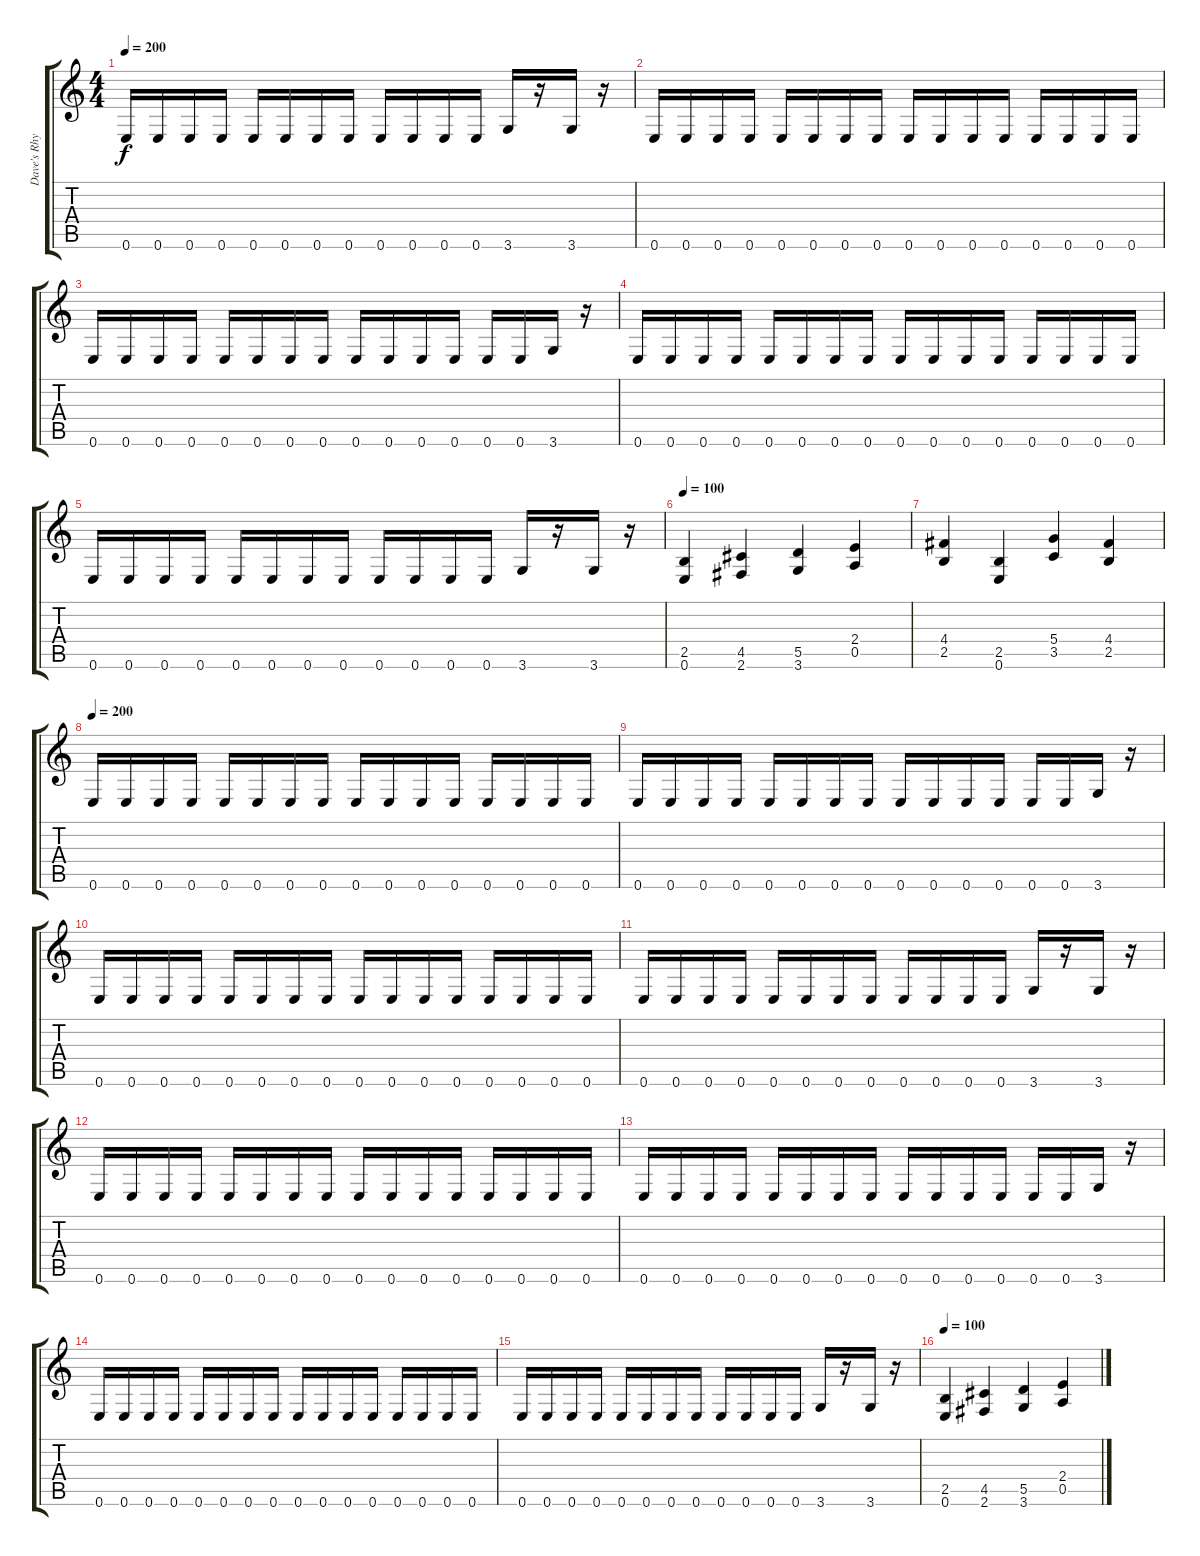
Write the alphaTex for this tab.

\track ("Dave's Rhythm" "Dave's Rhy") {instrument distortionguitar}
\staff {score tabs}
\tuning (E4 B3 G3 D3 A2 E2) {hide}
\ts (4 4)
\tempo 200
\clef g2
\ks c
0.6.16{dy f} 0.6.16 0.6.16 0.6.16 0.6.16 0.6.16 0.6.16 0.6.16 0.6.16 0.6.16 0.6.16 0.6.16 3.6.16 r.16 3.6.16 r.16 |
0.6.16 0.6.16 0.6.16 0.6.16 0.6.16 0.6.16 0.6.16 0.6.16 0.6.16 0.6.16 0.6.16 0.6.16 0.6.16 0.6.16 0.6.16 0.6.16 |
0.6.16 0.6.16 0.6.16 0.6.16 0.6.16 0.6.16 0.6.16 0.6.16 0.6.16 0.6.16 0.6.16 0.6.16 0.6.16 0.6.16 3.6.16 r.16 |
0.6.16 0.6.16 0.6.16 0.6.16 0.6.16 0.6.16 0.6.16 0.6.16 0.6.16 0.6.16 0.6.16 0.6.16 0.6.16 0.6.16 0.6.16 0.6.16 |
0.6.16 0.6.16 0.6.16 0.6.16 0.6.16 0.6.16 0.6.16 0.6.16 0.6.16 0.6.16 0.6.16 0.6.16 3.6.16 r.16 3.6.16 r.16 |
\tempo 100
(2.5 0.6).4 (4.5 2.6).4 (5.5 3.6).4 (2.4 0.5).4 |
(4.4 2.5).4 (2.5 0.6).4 (5.4 3.5).4 (4.4 2.5).4 |
\tempo 200
0.6.16 0.6.16 0.6.16 0.6.16 0.6.16 0.6.16 0.6.16 0.6.16 0.6.16 0.6.16 0.6.16 0.6.16 0.6.16 0.6.16 0.6.16 0.6.16 |
0.6.16 0.6.16 0.6.16 0.6.16 0.6.16 0.6.16 0.6.16 0.6.16 0.6.16 0.6.16 0.6.16 0.6.16 0.6.16 0.6.16 3.6.16 r.16 |
0.6.16 0.6.16 0.6.16 0.6.16 0.6.16 0.6.16 0.6.16 0.6.16 0.6.16 0.6.16 0.6.16 0.6.16 0.6.16 0.6.16 0.6.16 0.6.16 |
0.6.16 0.6.16 0.6.16 0.6.16 0.6.16 0.6.16 0.6.16 0.6.16 0.6.16 0.6.16 0.6.16 0.6.16 3.6.16 r.16 3.6.16 r.16 |
0.6.16 0.6.16 0.6.16 0.6.16 0.6.16 0.6.16 0.6.16 0.6.16 0.6.16 0.6.16 0.6.16 0.6.16 0.6.16 0.6.16 0.6.16 0.6.16 |
0.6.16 0.6.16 0.6.16 0.6.16 0.6.16 0.6.16 0.6.16 0.6.16 0.6.16 0.6.16 0.6.16 0.6.16 0.6.16 0.6.16 3.6.16 r.16 |
0.6.16 0.6.16 0.6.16 0.6.16 0.6.16 0.6.16 0.6.16 0.6.16 0.6.16 0.6.16 0.6.16 0.6.16 0.6.16 0.6.16 0.6.16 0.6.16 |
0.6.16 0.6.16 0.6.16 0.6.16 0.6.16 0.6.16 0.6.16 0.6.16 0.6.16 0.6.16 0.6.16 0.6.16 3.6.16 r.16 3.6.16 r.16 |
\tempo 100
(2.5 0.6).4 (4.5 2.6).4 (5.5 3.6).4 (2.4 0.5).4
